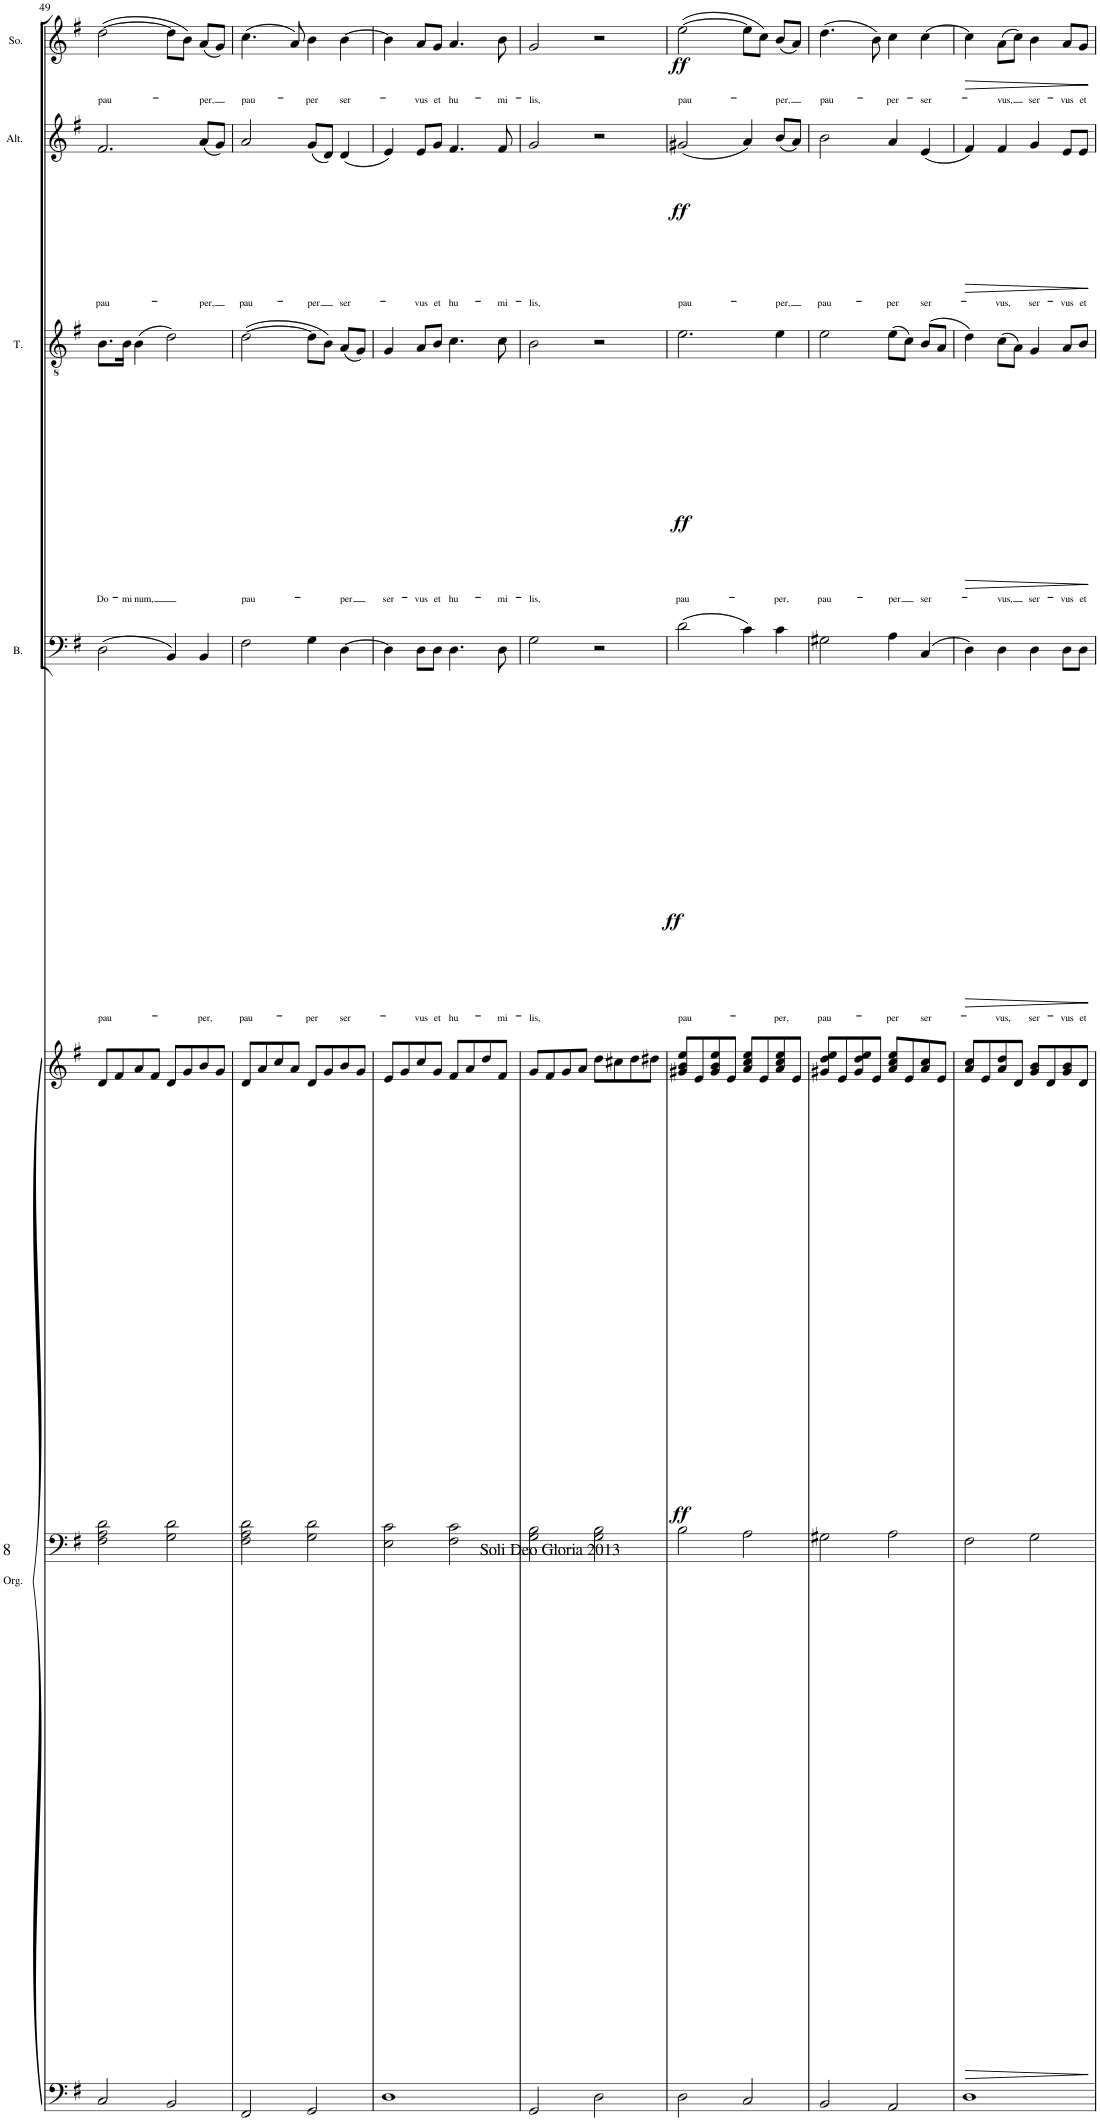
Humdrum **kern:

**kern	**kern	**kern	**dynam	**kern	**text	**dynam	**kern	**text	**dynam	**kern	**text	**dynam	**kern	**text	**dynam
*part5	*part5	*part5	*part5	*part4	*part4	*part4	*part3	*part3	*part3	*part2	*part2	*part2	*part1	*part1	*part1
*staff7	*staff6	*staff5	*staff5/6/7	*staff4	*staff4	*staff4	*staff3	*staff3	*staff3	*staff2	*staff2	*staff2	*staff1	*staff1	*staff1
*I"Orgue	*	*	*	*I"Basse	*	*	*I"Ténor	*	*	*I"Alto	*	*	*I"Soprano	*	*
*I'Org.	*	*	*	*I'B.	*	*	*I'T.	*	*	*I'Alt.	*	*	*I'So.	*	*
!!LO:PB:g=z
*clefF4	*clefF4	*clefG2	*	*clefF4	*	*	*clefGv2	*	*	*clefG2	*	*	*clefG2	*	*
*k[f#]	*k[f#]	*k[f#]	*	*k[f#]	*	*	*k[f#]	*	*	*k[f#]	*	*	*k[f#]	*	*
*M4/4	*M4/4	*M4/4	*	*M4/4	*	*	*M4/4	*	*	*M4/4	*	*	*M4/4	*	*
=49	=49	=49	=49	=49	=49	=49	=49	=49	=49	=49	=49	=49	=49	=49	=49
!	!	!	!	!	!LO:LY:b	!	!	!LO:LY:b	!	!	!LO:LY:b	!	!	!LO:LY:b	!
2C/	2F#\ 2A\ 2d\	8d/L	.	(2D\	pau-	.	8.B\L	Do-	.	2.f#/	pau-	.	([2dd\	pau-	.
.	.	8f#/	.	.	.	.	.	.	.	.	.	.	.	.	.
!	!	!	!	!	!	!	!	!LO:LY:b	!	!	!	!	!	!	!
.	.	.	.	.	.	.	16B\Jk	-mi-	.	.	.	.	.	.	.
!	!	!	!	!	!	!	!	!LO:LY:b	!	!	!	!	!	!	!
.	.	8a/	.	.	.	.	(4B\	-num,	.	.	.	.	.	.	.
.	.	8f#/J	.	.	.	.	.	.	.	.	.	.	.	.	.
2BB/	2G\ 2d\	8d/L	.	4BB/)	.	.	2d\)	.	.	.	.	.	8dd\L]	.	.
.	.	8g/	.	.	.	.	.	.	.	.	.	.	8b\J)	.	.
!	!	!	!	!	!LO:LY:b	!	!	!	!	!	!LO:LY:b	!	!	!LO:LY:b	!
.	.	8b/	.	4BB/	-per,	.	.	.	.	(8a/L	-per,	.	(8a/L	-per,	.
.	.	8g/J	.	.	.	.	.	.	.	8g/J)	.	.	8g/J)	.	.
=50	=50	=50	=50	=50	=50	=50	=50	=50	=50	=50	=50	=50	=50	=50	=50
!	!	!	!	!	!LO:LY:b	!	!	!LO:LY:b	!	!	!LO:LY:b	!	!	!LO:LY:b	!
2FF#/	2F#\ 2A\ 2d\	8d/L	.	2F#\	pau-	.	([2d\	pau-	.	2a/	pau-	.	(4.cc\	pau-	.
.	.	8a/	.	.	.	.	.	.	.	.	.	.	.	.	.
.	.	8cc/	.	.	.	.	.	.	.	.	.	.	.	.	.
.	.	8a/J	.	.	.	.	.	.	.	.	.	.	8a/)	.	.
!	!	!	!	!	!LO:LY:b	!	!	!	!	!	!LO:LY:b	!	!	!LO:LY:b	!
2GG/	2G\ 2d\	8d/L	.	4G\	-per	.	8d\L]	.	.	(8g/L	-per	.	4b\	-per	.
.	.	8g/	.	.	.	.	8B\J)	.	.	8d/J)	.	.	.	.	.
!	!	!	!	!	!LO:LY:b	!	!	!LO:LY:b	!	!	!LO:LY:b	!	!	!LO:LY:b	!
.	.	8b/	.	[4D\	ser-	.	(8A/L	-per	.	(4d/	ser-	.	[4b\	ser-	.
.	.	8g/J	.	.	.	.	8G/J)	.	.	.	.	.	.	.	.
=51	=51	=51	=51	=51	=51	=51	=51	=51	=51	=51	=51	=51	=51	=51	=51
!	!	!	!	!	!	!	!	!LO:LY:b	!	!	!	!	!	!	!
1D	2E\ 2c\	8e/L	.	4D\]	.	.	4G/	ser-	.	4e/)	.	.	4b\]	.	.
.	.	8g/	.	.	.	.	.	.	.	.	.	.	.	.	.
!	!	!	!	!	!LO:LY:b	!	!	!LO:LY:b	!	!	!LO:LY:b	!	!	!LO:LY:b	!
.	.	8cc/	.	8D\L	-vus	.	8A/L	-vus	.	8e/L	-vus	.	8a/L	-vus	.
!	!	!	!	!	!LO:LY:b	!	!	!LO:LY:b	!	!	!LO:LY:b	!	!	!LO:LY:b	!
.	.	8g/J	.	8D\J	et	.	8B/J	et	.	8g/J	et	.	8g/J	et	.
!	!	!	!	!	!LO:LY:b	!	!	!LO:LY:b	!	!	!LO:LY:b	!	!	!LO:LY:b	!
.	2F#\ 2c\	8f#/L	.	4.D\	hu-	.	4.c\	hu-	.	4.f#/	hu-	.	4.a/	hu-	.
.	.	8a/	.	.	.	.	.	.	.	.	.	.	.	.	.
.	.	8dd/	.	.	.	.	.	.	.	.	.	.	.	.	.
!	!	!	!	!	!LO:LY:b	!	!	!LO:LY:b	!	!	!LO:LY:b	!	!	!LO:LY:b	!
.	.	8f#/J	.	8D\	-mi-	.	8c\	-mi-	.	8f#/	-mi-	.	8b\	-mi-	.
=52	=52	=52	=52	=52	=52	=52	=52	=52	=52	=52	=52	=52	=52	=52	=52
!	!	!	!	!	!LO:LY:b	!	!	!LO:LY:b	!	!	!LO:LY:b	!	!	!LO:LY:b	!
2GG/	2G\ 2B\	8g/L	.	2G\	-lis,	.	2B\	-lis,	.	2g/	-lis,	.	2g/	-lis,	.
.	.	8f#/	.	.	.	.	.	.	.	.	.	.	.	.	.
.	.	8g/	.	.	.	.	.	.	.	.	.	.	.	.	.
.	.	8a/J	.	.	.	.	.	.	.	.	.	.	.	.	.
2D\	2G\ 2B\	8dd\L	.	2r	.	.	2r	.	.	2r	.	.	2r	.	.
.	.	8cc#X\	.	.	.	.	.	.	.	.	.	.	.	.	.
.	.	8dd\	.	.	.	.	.	.	.	.	.	.	.	.	.
.	.	8dd#X\J	.	.	.	.	.	.	.	.	.	.	.	.	.
=53	=53	=53	=53	=53	=53	=53	=53	=53	=53	=53	=53	=53	=53	=53	=53
!	!	!	!LO:DY:b	!	!LO:LY:b	!LO:DY:b	!	!LO:LY:b	!LO:DY:b	!	!LO:LY:b	!LO:DY:b	!	!LO:LY:b	!LO:DY:b
2D\	2B\	8g#X/ 8b/ 8ee/L	ff	(2d\	pau-	ff	2.e\	pau-	ff	(2g#X/	pau-	ff	([2ee\	pau-	ff
.	.	8e/	.	.	.	.	.	.	.	.	.	.	.	.	.
.	.	8g#/ 8b/ 8ee/	.	.	.	.	.	.	.	.	.	.	.	.	.
.	.	8e/J	.	.	.	.	.	.	.	.	.	.	.	.	.
2C/	2A\	8a/ 8cc/ 8ee/L	.	4c\)	.	.	.	.	.	4a/)	.	.	8ee\L]	.	.
.	.	8e/	.	.	.	.	.	.	.	.	.	.	8cc\J)	.	.
!	!	!	!	!	!LO:LY:b	!	!	!LO:LY:b	!	!	!LO:LY:b	!	!	!LO:LY:b	!
.	.	8a/ 8cc/ 8ee/	.	4c\	-per,	.	4e\	-per,	.	(8b/L	-per,	.	(8b/L	-per,	.
.	.	8e/J	.	.	.	.	.	.	.	8a/J)	.	.	8a/J)	.	.
=54	=54	=54	=54	=54	=54	=54	=54	=54	=54	=54	=54	=54	=54	=54	=54
!	!	!	!	!	!LO:LY:b	!	!	!LO:LY:b	!	!	!LO:LY:b	!	!	!LO:LY:b	!
2BB/	2G#X\	8g#X/ 8dd/ 8ee/L	.	2G#X\	pau-	.	2e\	pau-	.	2b\	pau-	.	(4.dd\	pau-	.
.	.	8e/	.	.	.	.	.	.	.	.	.	.	.	.	.
.	.	8g#/ 8dd/ 8ee/	.	.	.	.	.	.	.	.	.	.	.	.	.
.	.	8e/J	.	.	.	.	.	.	.	.	.	.	8b\)	.	.
!	!	!	!	!	!LO:LY:b	!	!	!LO:LY:b	!	!	!LO:LY:b	!	!	!LO:LY:b	!
2AA/	2A\	8a/ 8cc/ 8ee/L	.	4A\	-per	.	(8e\L	-per	.	4a/	-per	.	4cc\	-per-	.
.	.	8e/	.	.	.	.	8c\J)	.	.	.	.	.	.	.	.
!	!	!	!	!	!LO:LY:b	!	!	!LO:LY:b	!	!	!LO:LY:b	!	!	!LO:LY:b	!
.	.	8a/ 8cc/	.	(4C/	ser-	.	(8B/L	ser-	.	(4e/	ser-	.	[4cc\	-ser-	.
.	.	8e/J	.	.	.	.	8A/J	.	.	.	.	.	.	.	.
=55	=55	=55	=55	=55	=55	=55	=55	=55	=55	=55	=55	=55	=55	=55	=55
!	!	!	!	!	!	!LO:HP:b	!	!	!LO:HP:b	!	!	!LO:HP:b	!	!	!LO:HP:b
1D	2F#\	8a/ 8cc/L	.	4D\)	.	>	4d\)	.	>	4f#/)	.	>	4cc\]	.	>
.	.	8e/	.	.	.	.	.	.	.	.	.	.	.	.	.
!	!	!	!	!	!LO:LY:b	!	!	!LO:LY:b	!	!	!LO:LY:b	!	!	!LO:LY:b	!
.	.	8a/ 8dd/	.	4D\	-vus,	.	(8c\L	-vus,	.	4f#/	-vus,	.	(8a\L	-vus,	.
.	.	8d/J	.	.	.	.	8A\J)	.	.	.	.	.	8cc\J)	.	.
!	!	!	!	!	!LO:LY:b	!	!	!LO:LY:b	!	!	!LO:LY:b	!	!	!LO:LY:b	!
.	2G\	8g/ 8b/L	.	4D\	ser-	.	4G/	ser-	.	4g/	ser-	.	4b\	ser-	.
.	.	8d/	.	.	.	.	.	.	.	.	.	.	.	.	.
!	!	!	!	!	!LO:LY:b	!	!	!LO:LY:b	!	!	!LO:LY:b	!	!	!LO:LY:b	!
.	.	8g/ 8b/	.	8D\L	-vus	.	8A/L	-vus	.	8e/L	-vus	.	8a/L	-vus	.
!	!	!	!	!	!LO:LY:b	!	!	!LO:LY:b	!	!	!LO:LY:b	!	!	!LO:LY:b	!
.	.	8d/J	.	8D\J	et	.	8B/J	et	.	8e/J	et	.	8g/J	et	.
.	.	.	.	.	.	]	.	.	]	.	.	]	.	.	]
=	=	=	=	=	=	=	=	=	=	=	=	=	=	=	=
*-	*-	*-	*-	*-	*-	*-	*-	*-	*-	*-	*-	*-	*-	*-	*-
